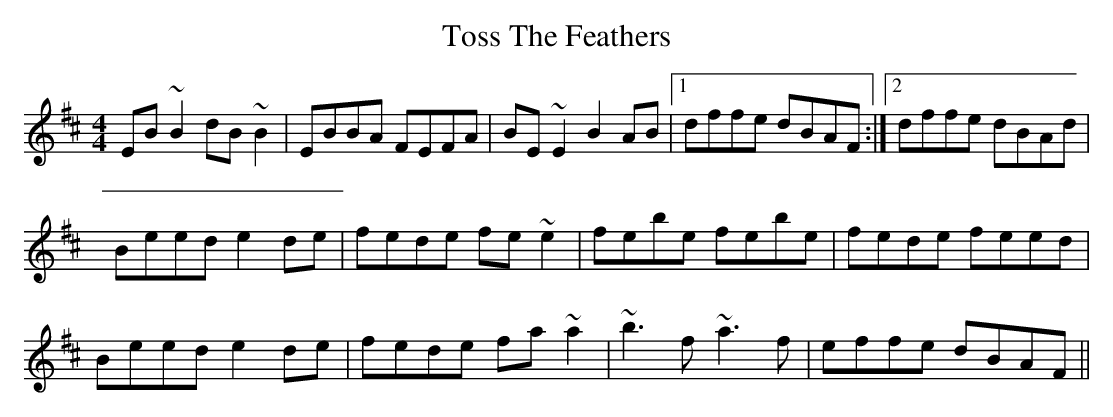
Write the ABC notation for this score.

X:1
T:Toss The Feathers
M:4/4
L:1/8
K:D
EB~B2 dB~B2|EBBA FEFA|BE~E2 B2AB|1 dffe dBAF:|2 dffe dBAd|
Beed e2de|fede fe~e2|febe febe|fede feed|
Beed e2de|fede fa~a2|~b3f ~a3f|effe dBAF||
